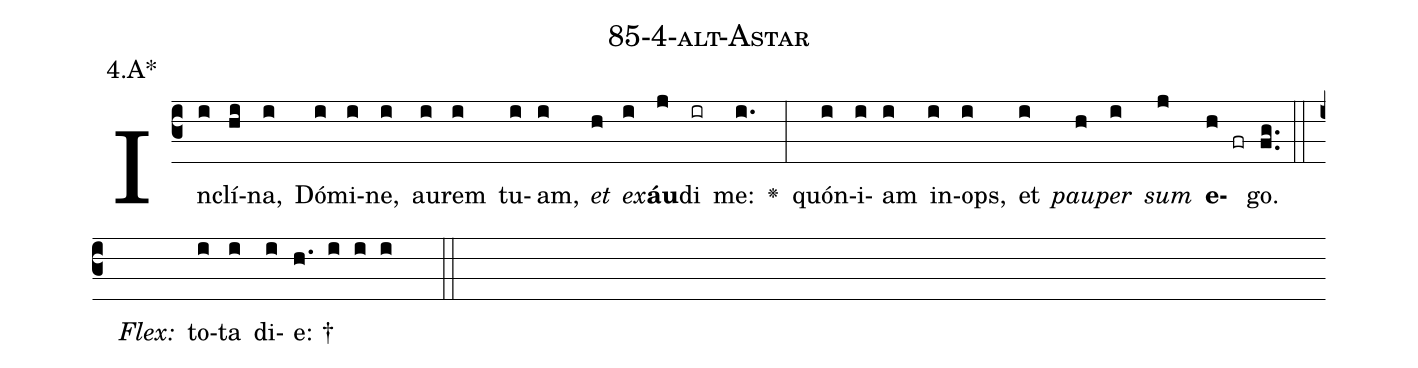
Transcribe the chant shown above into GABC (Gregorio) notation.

name: 85-4-alt-Astar;
annotation: 4.A*;
%%
(c3)In(i)clí(hi)na,(i) Dó(i)mi(i)ne,(i) au(i)rem(i) tu(i)am,(i) <i>et</i>(h) <i>ex</i>(i)<b>áu</b>(j)di(ir) me:(i.) <v>\greheightstar</v>(:) quón(i)i(i)am(i) in(i)ops,(i) et(i) <i>pau</i>(h)<i>per</i>(i) <i>sum</i>(j) <b>e</b>(h fr)go.(fg..) (::)
<i>Flex:</i>()  to(i)ta(i) di(i)e: †(h. i i i  ::)

%E(i) u(h) o(i) u(j) a(h) e.(fg..) (::)
